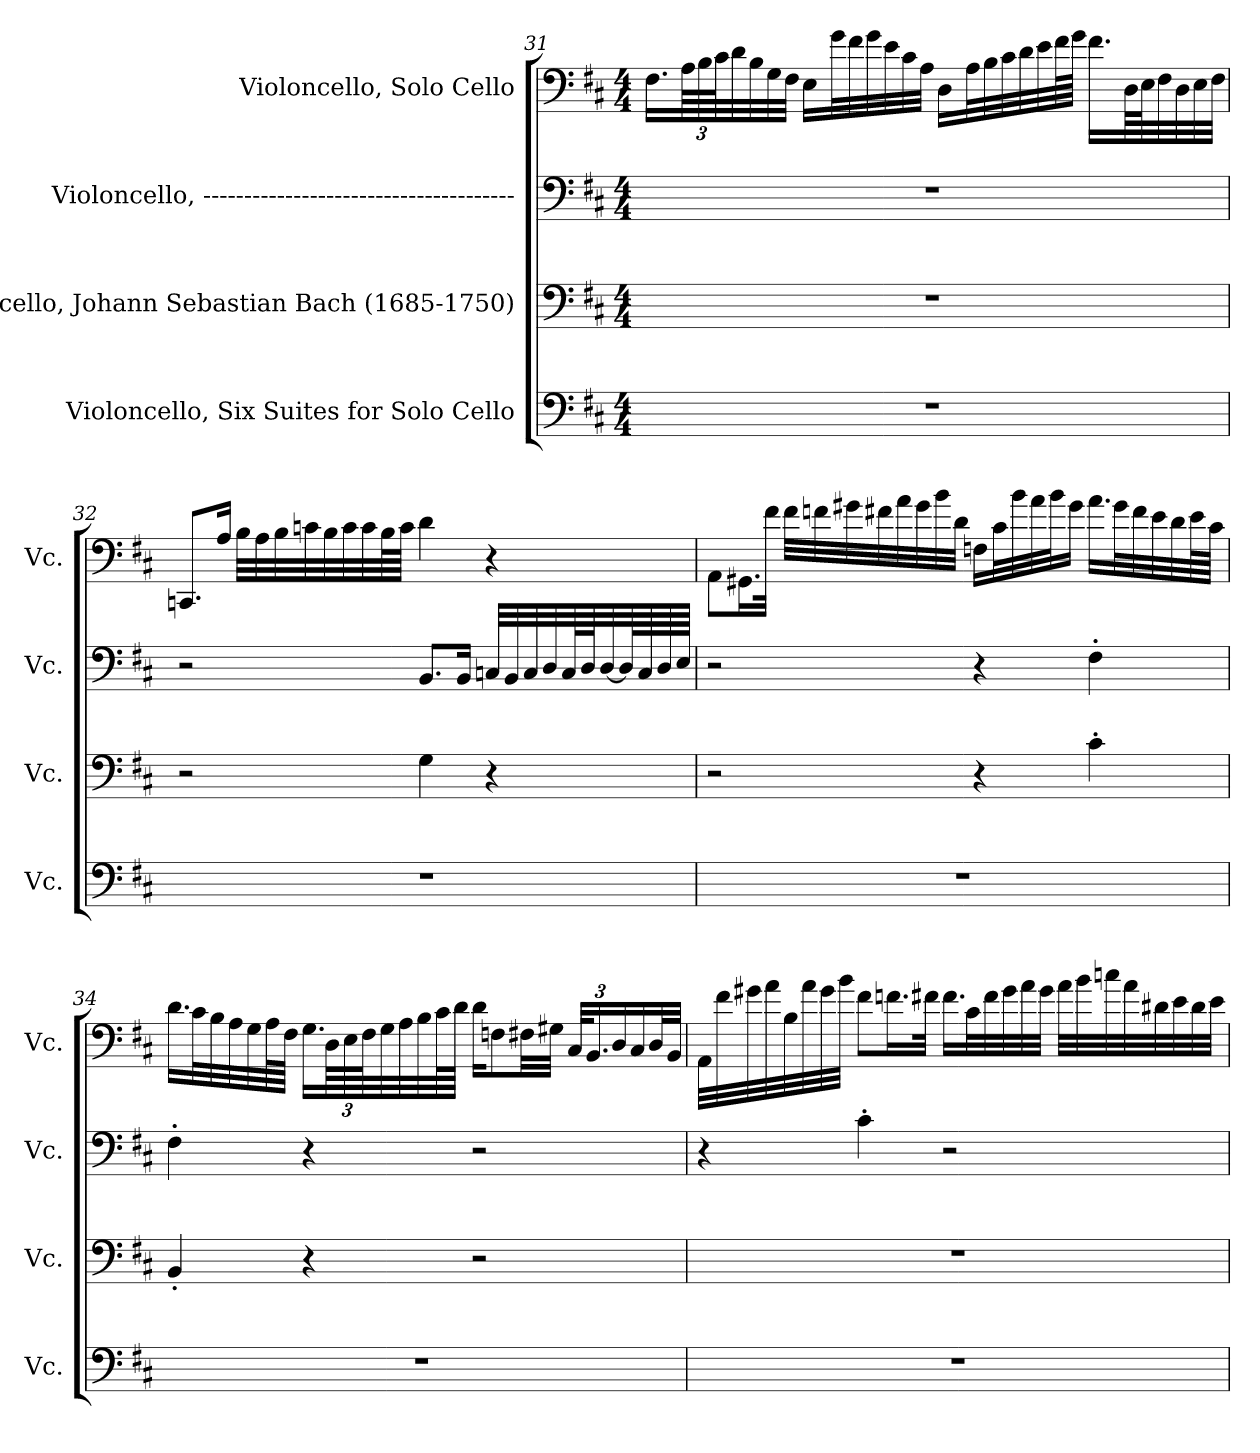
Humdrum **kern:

**kern	**kern	**kern	**kern
*part4	*part3	*part2	*part1
*staff4	*staff3	*staff2	*staff1
*I"Violoncello, Six Suites for Solo Cello	*I"Violoncello, Johann Sebastian Bach  (1685-1750)	*I"Violoncello, --------------------------------------	*I"Violoncello, Solo Cello
*I'Vc.	*I'Vc.	*I'Vc.	*I'Vc.
!!LO:PB:g=z
*clefF4	*clefF4	*clefF4	*clefF4
*k[f#c#]	*k[f#c#]	*k[f#c#]	*k[f#c#]
*M4/4	*M4/4	*M4/4	*M4/4
=31	=31	=31	=31
1r	1r	1r	16.F#\LL
*	*	*	*Xbrackettup
.	.	.	96A\LL
.	.	.	96B\
.	.	.	96c#\J
.	.	.	32d\
.	.	.	32B\
.	.	.	32G\
.	.	.	32F#\JJJ
.	.	.	16E\LL
.	.	.	32g\L
.	.	.	32f#\
.	.	.	32g\
.	.	.	32e\
.	.	.	32c#\
.	.	.	32A\JJJ
.	.	.	16D\LL
.	.	.	32A\L
.	.	.	32B\
.	.	.	32c#\
.	.	.	32d\
.	.	.	32e\
.	.	.	64f#\L
.	.	.	64g\JJJJ
.	.	.	16.f#\LL
.	.	.	64D\LL
.	.	.	64E\J
.	.	.	32F#\
.	.	.	32D\
.	.	.	32E\
.	.	.	32F#\JJJ
!!LO:LB:g=z
=32	=32	=32	=32
1r	2r	2r	8.CCn/L
.	.	.	16A/Jk
.	.	.	32B\LLL
.	.	.	32A\
.	.	.	32B\
.	.	.	32cn\
.	.	.	32B\
.	.	.	32c\
.	.	.	32c\
.	.	.	64B\L
.	.	.	64c\JJJJ
.	4G\	8.BB/L	4d\
.	.	16BB/Jk	.
.	4r	32Cn/LLL	4r
.	.	32BB/	.
.	.	32C/	.
.	.	32D/	.
.	.	64C/L	.
.	.	64D/J	.
.	.	[32D/	.
.	.	64D/L]	.
.	.	64C/	.
.	.	64D/	.
.	.	64E/JJJJ	.
!!LO:LB:g=z
=33	=33	=33	=33
1r	2r	2r	8AA\L
.	.	.	16.GG#X\L
.	.	.	32f#\JJk
.	.	.	32f#\LLL
.	.	.	32fn\
.	.	.	32g#X\
.	.	.	32f#X\
.	.	.	32a\
.	.	.	32g#\
.	.	.	32b\
.	.	.	32d\JJJ
.	4r	4r	16Fn\LL
.	.	.	32c#\L
.	.	.	32b\
.	.	.	32a\
.	.	.	32b\J
.	.	.	16g#\JJ
.	4c#'\	4F#'\	16.a\LL
.	.	.	32g#\L
.	.	.	32f#\
.	.	.	32e\
.	.	.	32d\
.	.	.	64e\L
.	.	.	64c#\JJJJ
!!LO:PB:g=z
=34	=34	=34	=34
1r	4BB'/	4F#'\	16.d\LL
.	.	.	32c#\L
.	.	.	32B\
.	.	.	32A\
.	.	.	32G\
.	.	.	64A\L
.	.	.	64F#\JJJJ
.	4r	4r	16.G\LL
.	.	.	96D\LL
.	.	.	96E\
.	.	.	96F#\J
.	.	.	32G\
.	.	.	32A\
.	.	.	32B\
.	.	.	64c#\L
.	.	.	64d\JJJJ
.	2r	2r	16d\KL
.	.	.	8Fn\
.	.	.	32F#X\LL
.	.	.	32G#X\JJJ
.	.	.	48C#/KLL
.	.	.	24.BB/
.	.	.	24D/
.	.	.	16C#/
.	.	.	32D/L
.	.	.	32BB/JJJ
!!LO:LB:g=z
=35	=35	=35	=35
1r	1r	4r	32AA\LLL
.	.	.	32f#\
.	.	.	32g#X\
.	.	.	32a\
.	.	.	32B\
.	.	.	32a\
.	.	.	32g#\
.	.	.	32b\JJJ
.	.	4c#'\	8f#\L
.	.	.	16.fn\L
.	.	.	32f#X\JJk
.	.	2r	16.f#\LL
.	.	.	32c#\L
.	.	.	32f#\
.	.	.	32g#\
.	.	.	32a\
.	.	.	32g#\JJJ
.	.	.	32a\LLL
.	.	.	32b\
.	.	.	32ccn\
.	.	.	32a\
.	.	.	32d#X\
.	.	.	32e\
.	.	.	32d#\
.	.	.	32e\JJJ
=	=	=	=
*-	*-	*-	*-
